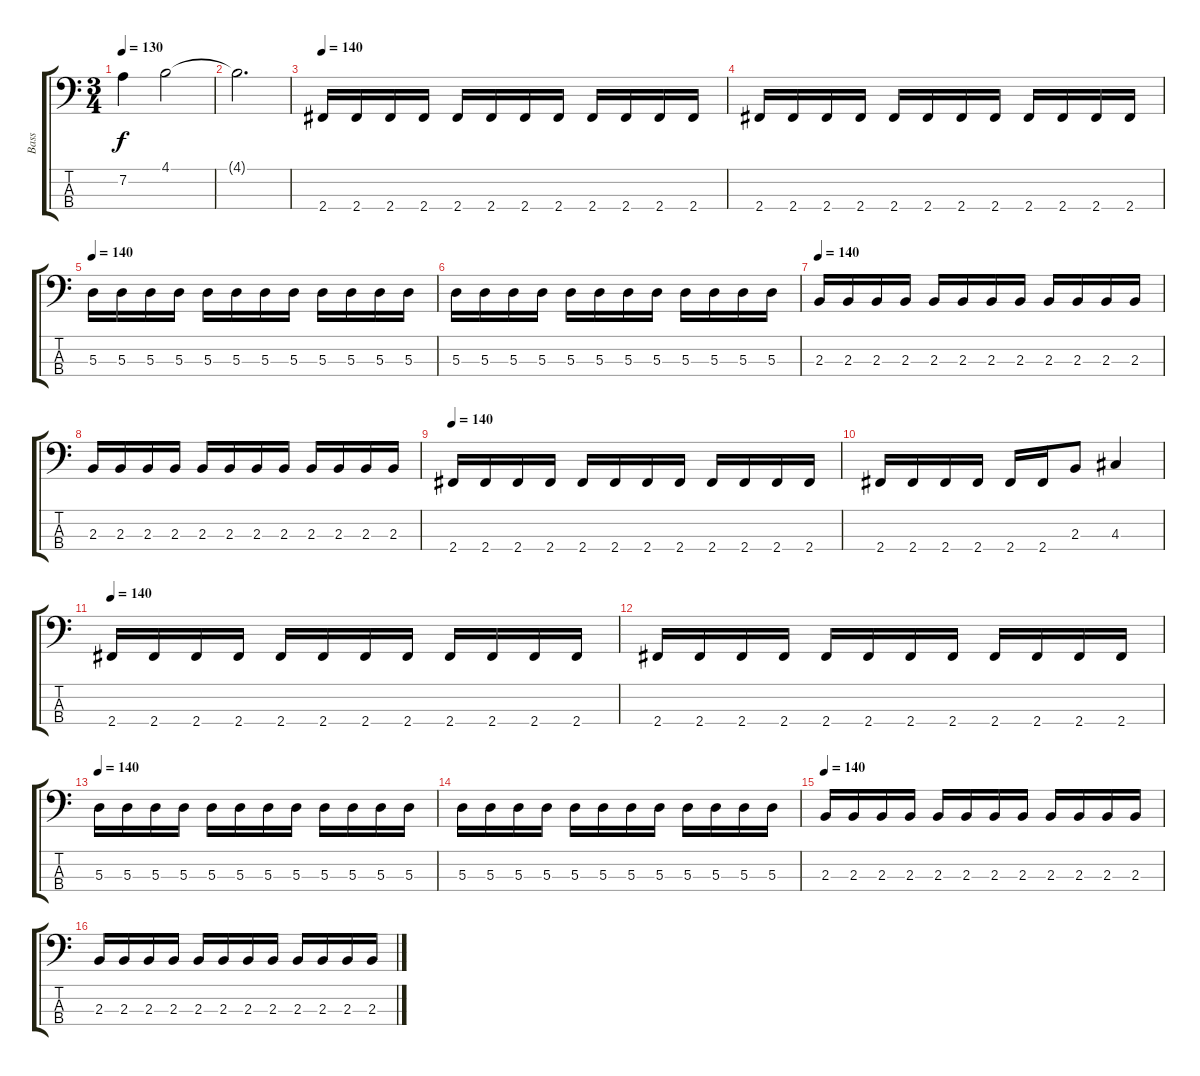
\track ("Bass" "Bass") {instrument electricbassfinger}
\staff {score tabs}
\tuning (G2 D2 A1 E1) {hide}
\ts (3 4)
\tempo 130
\clef f4
\ks c
7.2.4{dy f} 4.1.2 |
4.1{t}.2{d} |
\tempo 140
2.4.16 2.4.16 2.4.16 2.4.16 2.4.16 2.4.16 2.4.16 2.4.16 2.4.16 2.4.16 2.4.16 2.4.16 |
2.4.16 2.4.16 2.4.16 2.4.16 2.4.16 2.4.16 2.4.16 2.4.16 2.4.16 2.4.16 2.4.16 2.4.16 |
\tempo 140
5.3.16 5.3.16 5.3.16 5.3.16 5.3.16 5.3.16 5.3.16 5.3.16 5.3.16 5.3.16 5.3.16 5.3.16 |
5.3.16 5.3.16 5.3.16 5.3.16 5.3.16 5.3.16 5.3.16 5.3.16 5.3.16 5.3.16 5.3.16 5.3.16 |
\tempo 140
2.3.16 2.3.16 2.3.16 2.3.16 2.3.16 2.3.16 2.3.16 2.3.16 2.3.16 2.3.16 2.3.16 2.3.16 |
2.3.16 2.3.16 2.3.16 2.3.16 2.3.16 2.3.16 2.3.16 2.3.16 2.3.16 2.3.16 2.3.16 2.3.16 |
\tempo 140
2.4.16 2.4.16 2.4.16 2.4.16 2.4.16 2.4.16 2.4.16 2.4.16 2.4.16 2.4.16 2.4.16 2.4.16 |
2.4.16 2.4.16 2.4.16 2.4.16 2.4.16 2.4.16 2.3.8 4.3.4 |
\tempo 140
2.4.16 2.4.16 2.4.16 2.4.16 2.4.16 2.4.16 2.4.16 2.4.16 2.4.16 2.4.16 2.4.16 2.4.16 |
2.4.16 2.4.16 2.4.16 2.4.16 2.4.16 2.4.16 2.4.16 2.4.16 2.4.16 2.4.16 2.4.16 2.4.16 |
\tempo 140
5.3.16 5.3.16 5.3.16 5.3.16 5.3.16 5.3.16 5.3.16 5.3.16 5.3.16 5.3.16 5.3.16 5.3.16 |
5.3.16 5.3.16 5.3.16 5.3.16 5.3.16 5.3.16 5.3.16 5.3.16 5.3.16 5.3.16 5.3.16 5.3.16 |
\tempo 140
2.3.16 2.3.16 2.3.16 2.3.16 2.3.16 2.3.16 2.3.16 2.3.16 2.3.16 2.3.16 2.3.16 2.3.16 |
2.3.16 2.3.16 2.3.16 2.3.16 2.3.16 2.3.16 2.3.16 2.3.16 2.3.16 2.3.16 2.3.16 2.3.16
